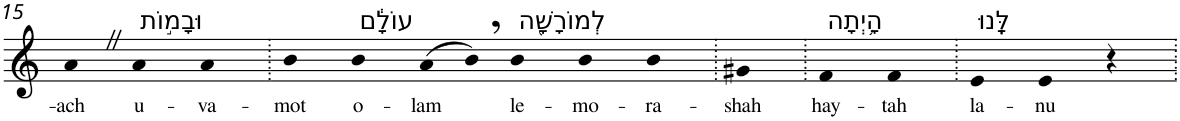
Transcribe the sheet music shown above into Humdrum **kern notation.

**kern	**text
*part1	*part1
*staff1	*staff1
*I"Piano	*
*I'Pno	*
!!LO:PB:g=z
*clefG2	*
*k[]	*
=15	=15
!	!LO:LY:b
4aZ	-ach
!LO:TX:a:t=וּבָמ֣וֹת	!
!	!LO:LY:b
4a	u-
!	!LO:LY:b
4a	-va-
=16.	=16.
!	!LO:LY:b
4b	-mot
!LO:TX:a:t=עוֹלָ֔ם	!
!	!LO:LY:b
4b	o-
!	!LO:LY:b
(>8a	-lam
8b,)	.
!LO:TX:a:t=לְמוֹרָשָׁ֖ה	!
!	!LO:LY:b
4b	le-
!	!LO:LY:b
4b	-mo-
!	!LO:LY:b
4b	-ra-
=17.	=17.
!	!LO:LY:b
4g#X	-shah
=18.	=18.
!LO:TX:a:t=הָ֥יְתָה	!
!	!LO:LY:b
4f	hay-
!	!LO:LY:b
4f	-tah
=19.	=19.
!LO:TX:a:t=לָּֽנוּ	!
!	!LO:LY:b
4e	la-
!	!LO:LY:b
4e	-nu
4r	.
=.	=.
*-	*-
